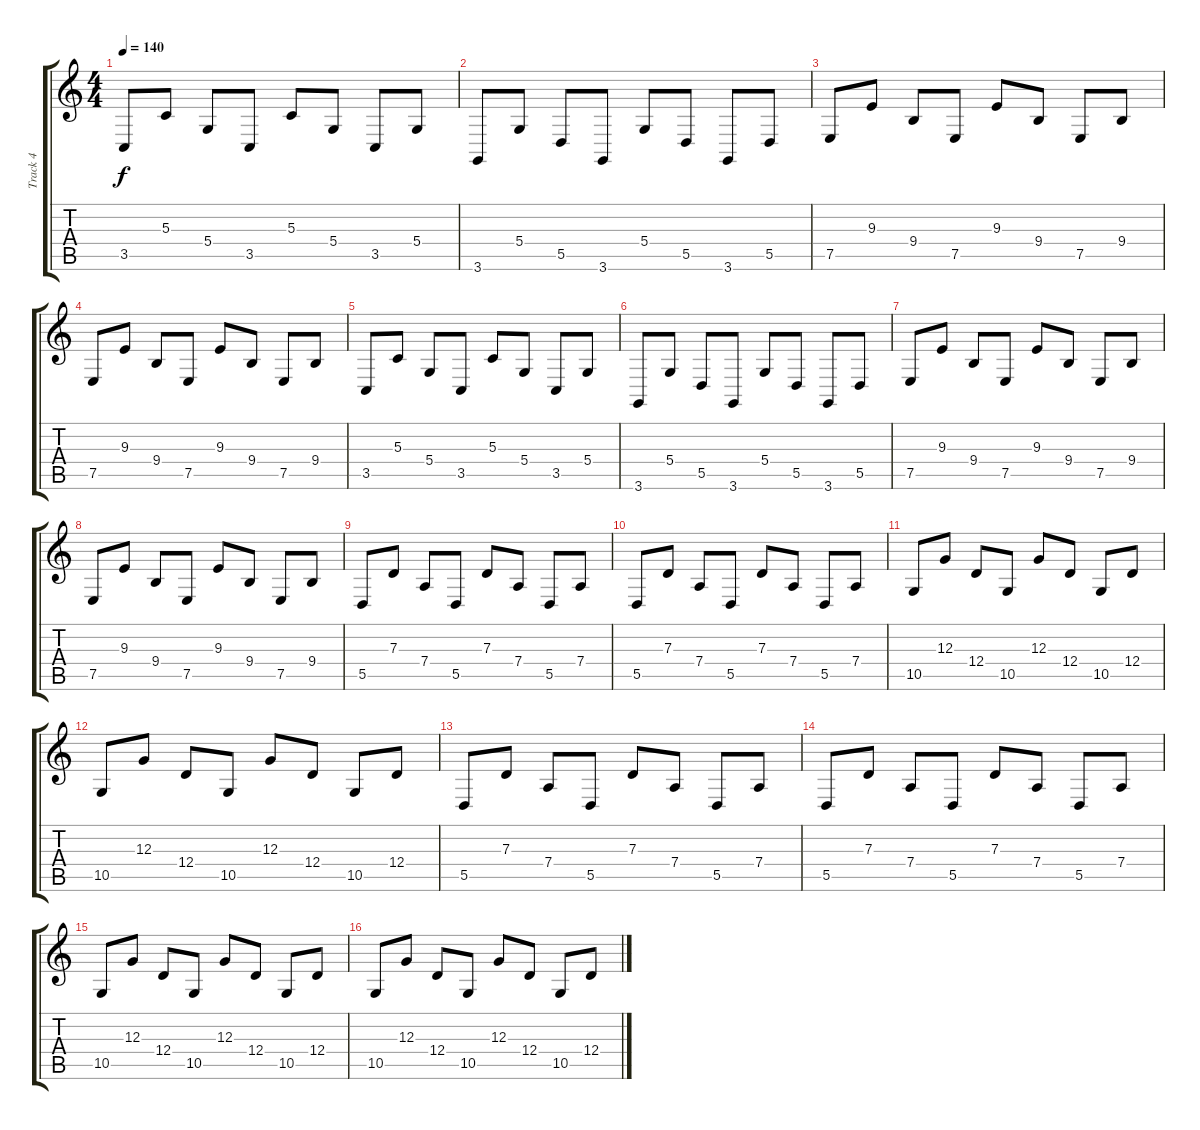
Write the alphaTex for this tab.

\track ("Track 4" "Track 4") {instrument lead2sawtooth}
\staff {score tabs}
\tuning (E4 B3 G3 D3 A2 E2) {hide}
\ts (4 4)
\tempo 140
\clef g2
\ks c
3.5.8{dy f} 5.3.8 5.4.8 3.5.8 5.3.8 5.4.8 3.5.8 5.4.8 |
3.6.8 5.4.8 5.5.8 3.6.8 5.4.8 5.5.8 3.6.8 5.5.8 |
7.5.8 9.3.8 9.4.8 7.5.8 9.3.8 9.4.8 7.5.8 9.4.8 |
7.5.8 9.3.8 9.4.8 7.5.8 9.3.8 9.4.8 7.5.8 9.4.8 |
3.5.8 5.3.8 5.4.8 3.5.8 5.3.8 5.4.8 3.5.8 5.4.8 |
3.6.8 5.4.8 5.5.8 3.6.8 5.4.8 5.5.8 3.6.8 5.5.8 |
7.5.8 9.3.8 9.4.8 7.5.8 9.3.8 9.4.8 7.5.8 9.4.8 |
7.5.8 9.3.8 9.4.8 7.5.8 9.3.8 9.4.8 7.5.8 9.4.8 |
5.5.8 7.3.8 7.4.8 5.5.8 7.3.8 7.4.8 5.5.8 7.4.8 |
5.5.8 7.3.8 7.4.8 5.5.8 7.3.8 7.4.8 5.5.8 7.4.8 |
10.5.8 12.3.8 12.4.8 10.5.8 12.3.8 12.4.8 10.5.8 12.4.8 |
10.5.8 12.3.8 12.4.8 10.5.8 12.3.8 12.4.8 10.5.8 12.4.8 |
5.5.8 7.3.8 7.4.8 5.5.8 7.3.8 7.4.8 5.5.8 7.4.8 |
5.5.8 7.3.8 7.4.8 5.5.8 7.3.8 7.4.8 5.5.8 7.4.8 |
10.5.8 12.3.8 12.4.8 10.5.8 12.3.8 12.4.8 10.5.8 12.4.8 |
10.5.8 12.3.8 12.4.8 10.5.8 12.3.8 12.4.8 10.5.8 12.4.8
